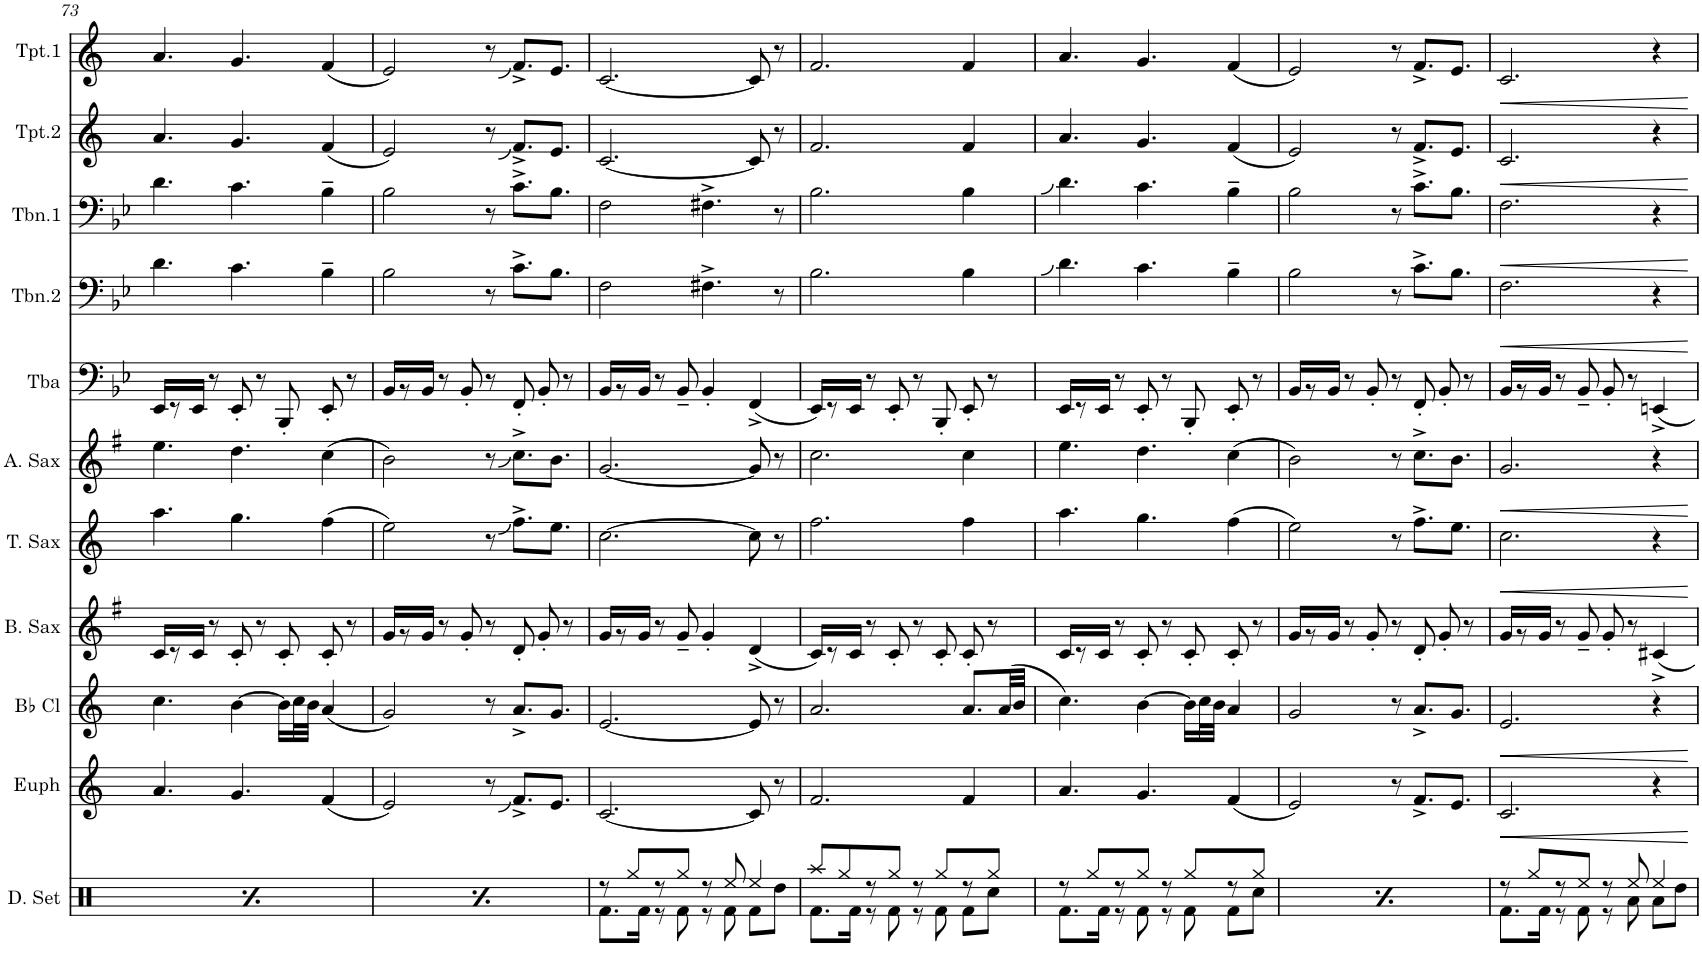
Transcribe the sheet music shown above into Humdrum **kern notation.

**kern	**kern	**dynam	**kern	**dynam	**kern	**kern	**dynam	**kern	**dynam	**kern	**kern	**dynam	**kern	**dynam	**kern	**dynam	**kern	**dynam
*part11	*part10	*part10	*part9	*part9	*part8	*part7	*part7	*part6	*part6	*part5	*part4	*part4	*part3	*part3	*part2	*part2	*part1	*part1
*staff11	*staff10	*staff10	*staff9	*staff9	*staff8	*staff7	*staff7	*staff6	*staff6	*staff5	*staff4	*staff4	*staff3	*staff3	*staff2	*staff2	*staff1	*staff1
*I"Drumset	*I"Euphonium	*	*I"Bb Clarinet	*	*I"Baritone Sax	*I"Tenor Sax	*	*I"Alto Sax	*	*I"Tuba	*I"Trombone 2	*	*I"Trombone 1	*	*I"Bb Trumpet 2	*	*I"Bb Trumpet 1	*
*I'D. Set	*I'Euph	*	*I'Bb Cl	*	*I'B. Sax	*I'T. Sax	*	*I'A. Sax	*	*I'Tba	*I'Tbn.2	*	*I'Tbn.1	*	*I'Tpt.2	*	*I'Tpt.1	*
!!LO:PB:g=z
*clefX	*clefG2	*	*clefG2	*	*clefG2	*clefG2	*	*clefG2	*	*clefF4	*clefF4	*	*clefF4	*	*clefG2	*	*clefG2	*
*	*Trd8c14	*	*Trd1c2	*	*Trd12c21	*Trd8c14	*	*Trd5c9	*	*	*	*	*	*	*Trd1c2	*	*Trd1c2	*
*k[]	*k[]	*	*k[]	*	*k[f#]	*k[]	*	*k[f#]	*	*k[b-e-]	*k[b-e-]	*	*k[b-e-]	*	*k[]	*	*k[]	*
*M4/4	*M4/4	*	*M4/4	*	*M4/4	*M4/4	*	*M4/4	*	*M4/4	*M4/4	*	*M4/4	*	*M4/4	*	*M4/4	*
=73	=73	=73	=73	=73	=73	=73	=73	=73	=73	=73	=73	=73	=73	=73	=73	=73	=73	=73
*^	*	*	*	*	*	*	*	*	*	*	*	*	*	*	*	*	*	*
8r	8.Rf\L	4.a/	.	4.cc\	.	16c/KL	4.aa\	.	4.ee\	.	16EE-/KL	4.d\	.	4.d\	.	4.a/	.	4.a/	.
.	.	.	.	.	.	8r	.	.	.	.	8r	.	.	.	.	.	.	.	.
8Rgg/L	.	.	.	.	.	.	.	.	.	.	.	.	.	.	.	.	.	.	.
.	16Rf\Jk	.	.	.	.	16c/Jk	.	.	.	.	16EE-/Jk	.	.	.	.	.	.	.	.
8r	8r	.	.	.	.	8r	.	.	.	.	8r	.	.	.	.	.	.	.	.
8Rgg/J	8Rf\	4.g/	.	[4b\	.	8c'/	4.gg\	.	4.dd\	.	8EE-'/	4.c\	.	4.c\	.	4.g/	.	4.g/	.
8r	8r	.	.	.	.	8r	.	.	.	.	8r	.	.	.	.	.	.	.	.
8Rgg/L	8Rf\	.	.	16b\LL]	.	8c'/	.	.	.	.	8BBB-'/	.	.	.	.	.	.	.	.
.	.	.	.	32cc\L	.	.	.	.	.	.	.	.	.	.	.	.	.	.	.
.	.	.	.	32b\JJJ	.	.	.	.	.	.	.	.	.	.	.	.	.	.	.
8r	8Rf\L	(4f/	.	(4a/	.	8c'/	(4ff\	.	(4cc\	.	8EE-'/	4B-~\	.	4B-~\	.	(4f/	.	(4f/	.
8Rgg/J	8Rcc\J	.	.	.	.	8r	.	.	.	.	8r	.	.	.	.	.	.	.	.
=74	=74	=74	=74	=74	=74	=74	=74	=74	=74	=74	=74	=74	=74	=74	=74	=74	=74	=74	=74
8r	8.Rf\L	2e/)	.	2g/)	.	16g/KL	2ee\)	.	2b\)	.	16BB-/KL	2B-\	.	2B-\	.	2e/)	.	2e/)	.
.	.	.	.	.	.	8r	.	.	.	.	8r	.	.	.	.	.	.	.	.
8Rgg/L	.	.	.	.	.	.	.	.	.	.	.	.	.	.	.	.	.	.	.
.	16Rf\Jk	.	.	.	.	16g/Jk	.	.	.	.	16BB-/Jk	.	.	.	.	.	.	.	.
8r	8r	.	.	.	.	8r	.	.	.	.	8r	.	.	.	.	.	.	.	.
8Rgg/J	8Rf\	.	.	.	.	8g'/	.	.	.	.	8BB-'/	.	.	.	.	.	.	.	.
8r	8r	8r	.	8r	.	8r	8r	.	8r	.	8r	8r	.	8r	.	8r	.	8r	.
8Rgg/L	8Rf\	8.f^/L	.	8.a^/L	.	8d'/	8.ff^\L	.	8.cc^\L	.	8FF'/	8.c^\L	.	8.c^\L	.	8.f^/L	.	8.f^/L	.
8r	8Rf\L	.	.	.	.	8g'/	.	.	.	.	8BB-'/	.	.	.	.	.	.	.	.
.	.	8.e/J	.	8.g/J	.	.	8.ee\J	.	8.b\J	.	.	8.B-\J	.	8.B-\J	.	8.e/J	.	8.e/J	.
8Rgg/J	8Rcc\J	.	.	.	.	8r	.	.	.	.	8r	.	.	.	.	.	.	.	.
=75	=75	=75	=75	=75	=75	=75	=75	=75	=75	=75	=75	=75	=75	=75	=75	=75	=75	=75	=75
8r	8.Rf\L	[2.c/	.	[2.e/	.	16g/KL	[2.cc\	.	[2.g/	.	16BB-/KL	2F\	.	2F\	.	[2.c/	.	[2.c/	.
.	.	.	.	.	.	8r	.	.	.	.	8r	.	.	.	.	.	.	.	.
8Rgg/L	.	.	.	.	.	.	.	.	.	.	.	.	.	.	.	.	.	.	.
.	16Rf\Jk	.	.	.	.	16g/Jk	.	.	.	.	16BB-/Jk	.	.	.	.	.	.	.	.
8r	8r	.	.	.	.	8r	.	.	.	.	8r	.	.	.	.	.	.	.	.
8Rgg/J	8Rf\	.	.	.	.	8g~/	.	.	.	.	8BB-~/	.	.	.	.	.	.	.	.
8r	8r	.	.	.	.	4g'/	.	.	.	.	4BB-'/	4.F#X^\	.	4.F#X^\	.	.	.	.	.
8Ree/	8Rf\	.	.	.	.	.	.	.	.	.	.	.	.	.	.	.	.	.	.
4Ree/	8Rf\L	8c/]	.	8e/]	.	(4d^/	8cc\]	.	8g/]	.	(4FF^/	.	.	.	.	8c/]	.	8c/]	.
.	8Rdd^\J	8r	.	8r	.	.	8r	.	8r	.	.	8r	.	8r	.	8r	.	8r	.
=76	=76	=76	=76	=76	=76	=76	=76	=76	=76	=76	=76	=76	=76	=76	=76	=76	=76	=76	=76
8Raa/L	8.Rf\L	2.f/	.	2.a/	.	16c/KL)	2.ff\	.	2.cc\	.	16EE-/KL)	2.B-\	.	2.B-\	.	2.f/	.	2.f/	.
.	.	.	.	.	.	8r	.	.	.	.	8r	.	.	.	.	.	.	.	.
8Rgg/	.	.	.	.	.	.	.	.	.	.	.	.	.	.	.	.	.	.	.
.	16Rf\Jk	.	.	.	.	16c/Jk	.	.	.	.	16EE-/Jk	.	.	.	.	.	.	.	.
8r	8r	.	.	.	.	8r	.	.	.	.	8r	.	.	.	.	.	.	.	.
8Rgg/J	8Rf\	.	.	.	.	8c'/	.	.	.	.	8EE-'/	.	.	.	.	.	.	.	.
8r	8r	.	.	.	.	8r	.	.	.	.	8r	.	.	.	.	.	.	.	.
8Rgg/L	8Rf\	.	.	.	.	8c'/	.	.	.	.	8BBB-'/	.	.	.	.	.	.	.	.
8r	8Rf\L	4f/	.	8.a/L	.	8c'/	4ff\	.	4cc\	.	8EE-'/	4B-\	.	4B-\	.	4f/	.	4f/	.
8Rgg/J	8Rcc\J	.	.	.	.	8r	.	.	.	.	8r	.	.	.	.	.	.	.	.
.	.	.	.	(32a/LL	.	.	.	.	.	.	.	.	.	.	.	.	.	.	.
.	.	.	.	32b/JJJ	.	.	.	.	.	.	.	.	.	.	.	.	.	.	.
=77	=77	=77	=77	=77	=77	=77	=77	=77	=77	=77	=77	=77	=77	=77	=77	=77	=77	=77	=77
8r	8.Rf\L	4.a/	.	4.cc\)	.	16c/KL	4.aa\	.	4.ee\	.	16EE-/KL	4.d\	.	4.d\	.	4.a/	.	4.a/	.
.	.	.	.	.	.	8r	.	.	.	.	8r	.	.	.	.	.	.	.	.
8Rgg/L	.	.	.	.	.	.	.	.	.	.	.	.	.	.	.	.	.	.	.
.	16Rf\Jk	.	.	.	.	16c/Jk	.	.	.	.	16EE-/Jk	.	.	.	.	.	.	.	.
8r	8r	.	.	.	.	8r	.	.	.	.	8r	.	.	.	.	.	.	.	.
8Rgg/J	8Rf\	4.g/	.	[4b\	.	8c'/	4.gg\	.	4.dd\	.	8EE-'/	4.c\	.	4.c\	.	4.g/	.	4.g/	.
8r	8r	.	.	.	.	8r	.	.	.	.	8r	.	.	.	.	.	.	.	.
8Rgg/L	8Rf\	.	.	16b\LL]	.	8c'/	.	.	.	.	8BBB-'/	.	.	.	.	.	.	.	.
.	.	.	.	32cc\L	.	.	.	.	.	.	.	.	.	.	.	.	.	.	.
.	.	.	.	32b\JJJ	.	.	.	.	.	.	.	.	.	.	.	.	.	.	.
8r	8Rf\L	(4f/	.	4a/	.	8c'/	(4ff\	.	(4cc\	.	8EE-'/	4B-~\	.	4B-~\	.	(4f/	.	(4f/	.
8Rgg/J	8Rcc\J	.	.	.	.	8r	.	.	.	.	8r	.	.	.	.	.	.	.	.
=78	=78	=78	=78	=78	=78	=78	=78	=78	=78	=78	=78	=78	=78	=78	=78	=78	=78	=78	=78
8r	8.Rf\L	2e/)	.	2g/	.	16g/KL	2ee\)	.	2b\)	.	16BB-/KL	2B-\	.	2B-\	.	2e/)	.	2e/)	.
.	.	.	.	.	.	8r	.	.	.	.	8r	.	.	.	.	.	.	.	.
8Rgg/L	.	.	.	.	.	.	.	.	.	.	.	.	.	.	.	.	.	.	.
.	16Rf\Jk	.	.	.	.	16g/Jk	.	.	.	.	16BB-/Jk	.	.	.	.	.	.	.	.
8r	8r	.	.	.	.	8r	.	.	.	.	8r	.	.	.	.	.	.	.	.
8Rgg/J	8Rf\	.	.	.	.	8g'/	.	.	.	.	8BB-'/	.	.	.	.	.	.	.	.
8r	8r	8r	.	8r	.	8r	8r	.	8r	.	8r	8r	.	8r	.	8r	.	8r	.
8Rgg/L	8Rf\	8.f^/L	.	8.a^/L	.	8d'/	8.ff^\L	.	8.cc^\L	.	8FF'/	8.c^\L	.	8.c^\L	.	8.f^/L	.	8.f^/L	.
8r	8Rf\L	.	.	.	.	8g'/	.	.	.	.	8BB-'/	.	.	.	.	.	.	.	.
.	.	8.e/J	.	8.g/J	.	.	8.ee\J	.	8.b\J	.	.	8.B-\J	.	8.B-\J	.	8.e/J	.	8.e/J	.
8Rgg/J	8Rcc\J	.	.	.	.	8r	.	.	.	.	8r	.	.	.	.	.	.	.	.
=79	=79	=79	=79	=79	=79	=79	=79	=79	=79	=79	=79	=79	=79	=79	=79	=79	=79	=79	=79
!	!	!	!LO:HP:b	!	!LO:HP:b	!	!	!LO:HP:b	!	!LO:HP:b	!	!	!LO:HP:b	!	!LO:HP:b	!	!LO:HP:b	!	!LO:HP:b
8r	8.Rf\L	2.c/	<	2.e/	<	16g/KL	2.cc\	<	2.g/	<	16BB-/KL	2.F\	<	2.F\	<	2.c/	<	2.c/	<
.	.	.	.	.	.	8r	.	.	.	.	8r	.	.	.	.	.	.	.	.
8Rgg/L	.	.	.	.	.	.	.	.	.	.	.	.	.	.	.	.	.	.	.
.	16Rf\Jk	.	.	.	.	16g/Jk	.	.	.	.	16BB-/Jk	.	.	.	.	.	.	.	.
8r	8r	.	.	.	.	8r	.	.	.	.	8r	.	.	.	.	.	.	.	.
8Ree/J	8Rf\	.	.	.	.	8g~/	.	.	.	.	8BB-~/	.	.	.	.	.	.	.	.
8r	8r	.	.	.	.	8g'/	.	.	.	.	8BB-'/	.	.	.	.	.	.	.	.
8Ree/	8Ra\	.	.	.	.	8r	.	.	.	.	8r	.	.	.	.	.	.	.	.
4Ree/	8Ra\L	4r	.	4r	.	4c#X^/	4r	.	4r	.	4EEn^/	4r	.	4r	.	4r	.	4r	.
.	8Rdd\J	.	.	.	.	.	.	.	.	.	.	.	.	.	.	.	.	.	.
*v	*v	*	*	*	*	*	*	*	*	*	*	*	*	*	*	*	*	*	*
.	.	[	.	[	.	.	[	.	[	.	.	[	.	[	.	[	.	[
=	=	=	=	=	=	=	=	=	=	=	=	=	=	=	=	=	=	=
*-	*-	*-	*-	*-	*-	*-	*-	*-	*-	*-	*-	*-	*-	*-	*-	*-	*-	*-
